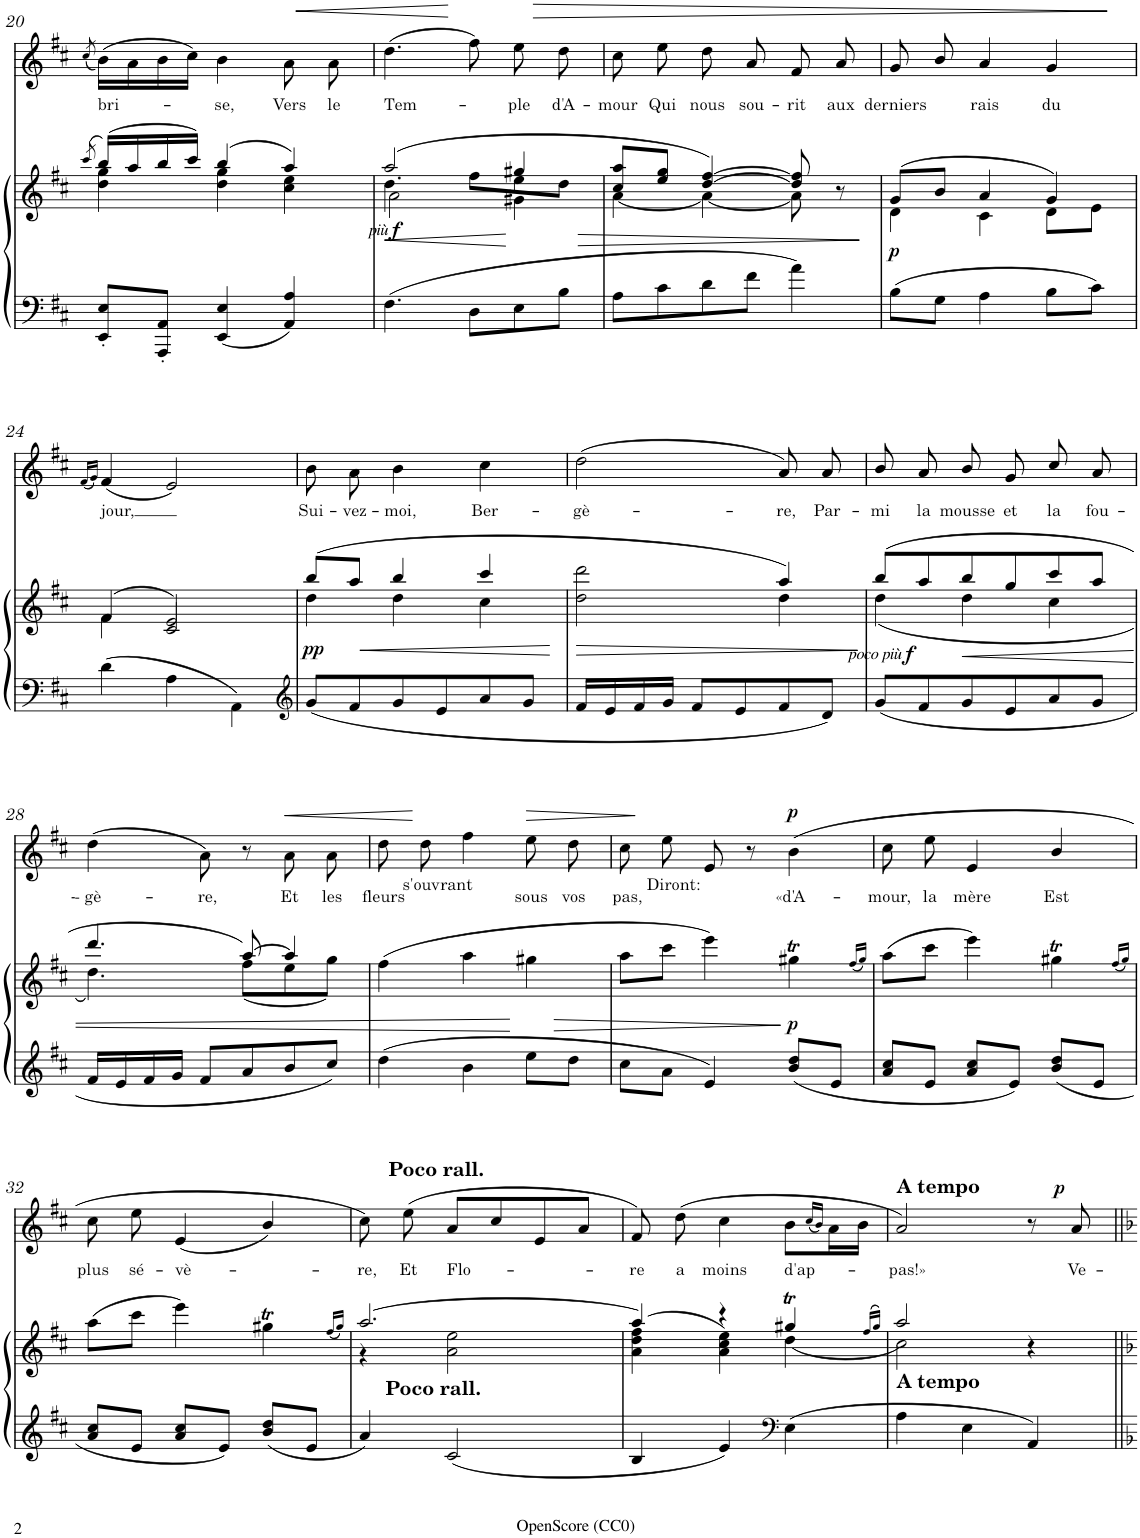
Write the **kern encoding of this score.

**kern	**kern	**dynam	**kern	**text	**dynam
*part2	*part2	*part2	*part1	*part1	*part1
*staff3	*staff2	*staff2/3	*staff1	*staff1	*staff1
*I"Piano	*	*	*I"Chant Voice	*	*
*I'Pno	*	*	*	*	*
!!LO:PB:g=z
*clefF4	*clefG2	*	*clefG2	*	*
*k[f#c#]	*k[f#c#]	*	*k[f#c#]	*	*
*M3/4	*M3/4	*	*M3/4	*	*
=20	=20	=20	=20	=20	=20
.	(8qccc#/	.	(8qcc#/	.	.
*	*^	*	*	*	*
!	!	!	!	!	!LO:LY:b	!
8EE/' 8E/'L	(16bb/LL)	4dd\ 4gg\	.	(16b\LL)	bri-	.
.	16aa/	.	.	16a\	.	.
8AAA/' 8AA/'J	16bb/	.	.	16b\	.	.
.	16ccc#/JJ)	.	.	16cc#\JJ)	.	.
!	!	!	!	!	!LO:LY:b	!
4EE/ 4E/	(4bb/	4dd\ 4gg\	.	4b\	-se,	.
!	!	!	!	!	!LO:LY:b	!LO:HP:b
4AA/ 4A/	4aa/)	4cc#\ 4ee\	.	8a\	Vers	<
!	!	!	!	!	!LO:LY:b	!
.	.	.	.	8a\	le	.
*	*v	*v	*	*	*	*
=21	=21	=21	=21	=21	=21
!	!	!LO:HP:b	!	!LO:LY:b	!
*	*^	*	*	*	*
*	*	*^	*	*	*	*
!	!	!	!	!LO:DY:n=1:a	!	!	!
!	!	!	!	!LO:DY:n=2:a	!	!	!
4.F#\	(2aa/	4.dd\	2a\	< other-dynamics f	(4.dd\	Tem-	.
8D\L	.	8ff#\L	.	.	8ff#\)	.	[
!	!	!	!	!	!	!LO:LY:b	!LO:HP:b
8E\	4gg#X/	8ee\	4g#X\	[	8ee\	-ple	>
!	!	!	!	!	!	!LO:LY:b	!
8B\J	.	8dd\J	.	.	8dd\	d'A-	.
*	*	*v	*v	*	*	*	*
=22	=22	=22	=22	=22	=22	=22
!	!	!	!LO:HP:b	!	!LO:LY:b	!
8A\L	8cc#/ 8aa/L	[4a\	>	8cc#\	-mour	.
!	!	!	!	!	!LO:LY:b	!
8c#\	8ee/ 8gg/J	.	.	8ee\	Qui	.
!	!	!	!	!	!LO:LY:b	!
8d\	[4dd/ [4ff#/)	4a\_	.	8dd\	nous	.
!	!	!	!	!	!LO:LY:b	!
8f#\J	.	.	.	8a/	sou-	.
!	!	!	!	!	!LO:LY:b	!
4a\	8dd/] 8ff#/]	8a\]	.	8f#/	-rit	.
!	!	!	!	!	!LO:LY:b	!
.	8r	8ryy	.	8a/	aux	.
*	*v	*v	*	*	*	*
.	.	]	.	.	.
=23	=23	=23	=23	=23	=23
*	*^	*	*	*	*
!	!	!	!LO:DY:b	!	!LO:LY:b	!
8B\L	(8g/L	4d\	p	8g/	derniers	.
8G\J	8b/J	.	.	8b/	.	.
!	!	!	!	!	!LO:LY:b	!
4A\	4a/	4c#\	.	4a/	rais	.
!	!	!	!	!	!LO:LY:b	!
8B\L	4g/)	8d\L	.	4g/	du	.
8c#\J	.	8e\J	.	.	.	.
*	*v	*v	*	*	*	*
.	.	.	.	.	]
!!LO:LB:g=z
=24	=24	=24	=24	=24	=24
.	.	.	(16qf#/LL	.	.
.	.	.	16qg/JJ)	.	.
*	*^	*	*	*	*
!	!	!	!	!	!LO:LY:b	!
4d\	(4f#/	4f#\	.	(4f#/	jour,	.
4A\	2e/)	2c#/	.	2e/)	.	.
4AA\	.	.	.	.	.	.
=25	=25	=25	=25	=25	=25	=25
*clefG2	*	*	*	*	*	*
!	!	!	!LO:HP:b	!	!LO:LY:b	!
!	!	!	!LO:DY:n=1:b	!	!	!
8g/L	(8bb/L	4dd\	< pp	8b\	Sui-	.
!	!	!	!	!	!LO:LY:b	!
8f#/	8aa/J	.	.	8a\	-vez-	.
!	!	!	!	!	!LO:LY:b	!
8g/	4bb/	4dd\	.	4b\	-moi,	.
8e/	.	.	.	.	.	.
!	!	!	!	!	!LO:LY:b	!
8a/	4ccc#/	4cc#\	.	4cc#\	Ber-	.
8g/J	.	.	.	.	.	.
*	*v	*v	*	*	*	*
.	.	[	.	.	.
=26	=26	=26	=26	=26	=26
!	!	!LO:HP:b	!	!LO:LY:b	!
*	*^	*	*	*	*
16f#/LL	2ddd\	2dd\	>	(2dd\	-gè-	.
16e/	.	.	.	.	.	.
16f#/	.	.	.	.	.	.
16g/JJ	.	.	.	.	.	.
8f#/L	.	.	.	.	.	.
8e/	.	.	.	.	.	.
!	!	!	!	!	!LO:LY:b	!
8f#/	4aa/)	4dd\	.	8a/)	-re,	.
!	!	!	!	!	!LO:LY:b	!
8d/J	.	.	.	8a/	Par-	.
*	*v	*v	*	*	*	*
.	.	]	.	.	.
=27	=27	=27	=27	=27	=27
*	*^	*	*	*	*
!	!	!	!LO:DY:b	!	!LO:LY:b	!
!	!	!	!LO:DY:n=1:b	!	!	!
8g/L	(8bb/L	(4dd\	other-dynamics f	8b/	-mi	.
!	!	!	!	!	!LO:LY:b	!
8f#/	8aa/	.	.	8a/	la	.
!	!	!	!LO:HP:b	!	!LO:LY:b	!
8g/	8bb/	4dd\	<	8b/	mousse	.
!	!	!	!	!	!LO:LY:b	!
8e/	8gg/	.	.	8g/	et	.
!	!	!	!	!	!LO:LY:b	!
8a/	8ccc#/	4cc#\	.	8cc#/	la	.
!	!	!	!	!	!LO:LY:b	!
8g/J	8aa/J	.	.	8a/	fou-	.
!!LO:LB:g=z
=28	=28	=28	=28	=28	=28	=28
!	!	!	!	!	!LO:LY:b	!
16f#/LL	4.ddd/	4.dd\)	.	(4dd\	-- gè-	.
16e/	.	.	.	.	.	.
16f#/	.	.	.	.	.	.
16g/JJ	.	.	.	.	.	.
!	!	!	!	!	!LO:LY:b	!
8f#/L	.	.	.	8a\)	-re,	.
8a/	[8aa/)	(8ff#\L	.	8r	.	.
!	!	!	!	!	!LO:LY:b	!LO:HP:b
8b/	4aa/]	8ee\	.	8a\	Et	<
!	!	!	!	!	!LO:LY:b	!
8cc#/J	.	8gg\J)	.	8a\	les	.
=29	=29	=29	=29	=29	=29	=29
!	!	!	!	!	!LO:LY:b	!
*	*v	*v	*	*	*	*
4dd\	(4ff#\	.	8dd\	fleurs	.
!	!	!	!	!LO:LY:b	!
.	.	.	8dd\	s'ouvrant	[
4b\	4aa\	.	4ff#\	.	.
!	!	!LO:HP:n=1:b	!	!LO:LY:b	!LO:HP:b
8ee\L	4gg#X\	[ >	8ee\	sous	>
!	!	!	!	!LO:LY:b	!
8dd\J	.	.	8dd\	vos	.
=30	=30	=30	=30	=30	=30
!	!	!	!	!LO:LY:b	!
8cc#\L	8aa\L	.	8cc#\	pas,	.
!	!	!	!	!LO:LY:b	!
8a\J	8ccc#\J	.	8ee\	Diront:	]
4e/	4eee\)	.	8e/	.	.
.	.	.	8r	.	.
!	!	!LO:DY:n=1:b	!	!LO:LY:b	!LO:DY:a
8b/ 8dd/L	4gg#Xt\	] p	(4b\	«d'A-	p
8e/J	.	.	.	.	.
.	(16qff#/LL	.	.	.	.
.	16qgg#/JJ)	.	.	.	.
=31	=31	=31	=31	=31	=31
!	!	!	!	!LO:LY:b	!
8a/ 8cc#/L	(8aa\L	.	8cc#\	-mour,	.
!	!	!	!	!LO:LY:b	!
8e/J	8ccc#\J	.	8ee\	la	.
!	!	!	!	!LO:LY:b	!
8a/ 8cc#/L	4eee\)	.	4e/	mère	.
8e/J	.	.	.	.	.
!	!	!	!	!LO:LY:b	!
8b/ 8dd/L	4gg#Xt\	.	4b/	Est	.
8e/J	.	.	.	.	.
.	(16qff#/LL	.	.	.	.
.	16qgg#/JJ)	.	.	.	.
!!LO:LB:g=z
=32	=32	=32	=32	=32	=32
!	!	!	!	!LO:LY:b	!
8a/ 8cc#/L	(8aa\L	.	8cc#\	plus	.
!	!	!	!	!LO:LY:b	!
8e/J	8ccc#\J	.	8ee\	sé-	.
!	!	!	!	!LO:LY:b	!
8a/ 8cc#/L	4eee\)	.	(<4e/	-vè-	.
8e/J	.	.	.	.	.
8b/ 8dd/L	4gg#Xt\	.	4b/)	.	.
8e/J	.	.	.	.	.
.	(16qff#/LL	.	.	.	.
.	16qgg#/JJ)	.	.	.	.
=33	=33	=33	=33	=33	=33
*	*^	*	*	*	*
!	!LO:TX:b:B:t=Poco rall.	!	!	!	!	!
!	!	!	!	!	!LO:LY:b	!
4a/	[2.aa/	4r	.	8cc#\)	-re,	.
!	!	!	!	!LO:TX:a:B:t=Poco rall.	!	!
!	!	!	!	!	!LO:LY:b	!
.	.	.	.	(8ee\	Et	.
!	!	!	!	!	!LO:LY:b	!
2c#/	.	2a\ 2ee\	.	8a/L	Flo-	.
.	.	.	.	8cc#/	.	.
.	.	.	.	8e/	.	.
.	.	.	.	8a/J	.	.
=34	=34	=34	=34	=34	=34	=34
!	!	!	!	!	!LO:LY:b	!
4B/	(>4aa/]	4a\ 4dd\ 4ff#\	.	8f#/)	-re	.
!	!	!	!	!	!LO:LY:b	!
.	.	.	.	(8dd\	a	.
!	!	!	!	!	!LO:LY:b	!
4e/	4r	4a\ 4cc#\ 4ee\)	.	4cc#\	moins	.
*clefF4	*	*	*	*	*	*
!	!	!	!	!	!LO:LY:b	!
4E\	4gg#Xt/	(4dd\	.	8b\L	d'ap-	.
.	.	.	.	(16qcc#/LL	.	.
.	.	.	.	16qb/JJ)	.	.
.	.	.	.	16a\L	.	.
.	.	.	.	16b\JJ	.	.
.	(16qff#/LL	.	.	.	.	.
.	16qgg#/JJ)	.	.	.	.	.
=35	=35	=35	=35	=35	=35	=35
!	!	!	!	!LO:TX:a:B:t=A tempo	!	!
!	!LO:TX:b:B:t=A tempo	!	!	!	!	!
!	!	!	!	!	!LO:LY:b	!
4A\	2aa/	2cc#\)	.	2a/)	-pas!»	.
4E\	.	.	.	.	.	.
4AA/	4r	4ryy	.	8r	.	.
!	!	!	!	!	!LO:LY:b	!LO:DY:a
.	.	.	.	8a/	Ve-	p
*	*v	*v	*	*	*	*
=||	=||	=||	=||	=||	=||
*-	*-	*-	*-	*-	*-
